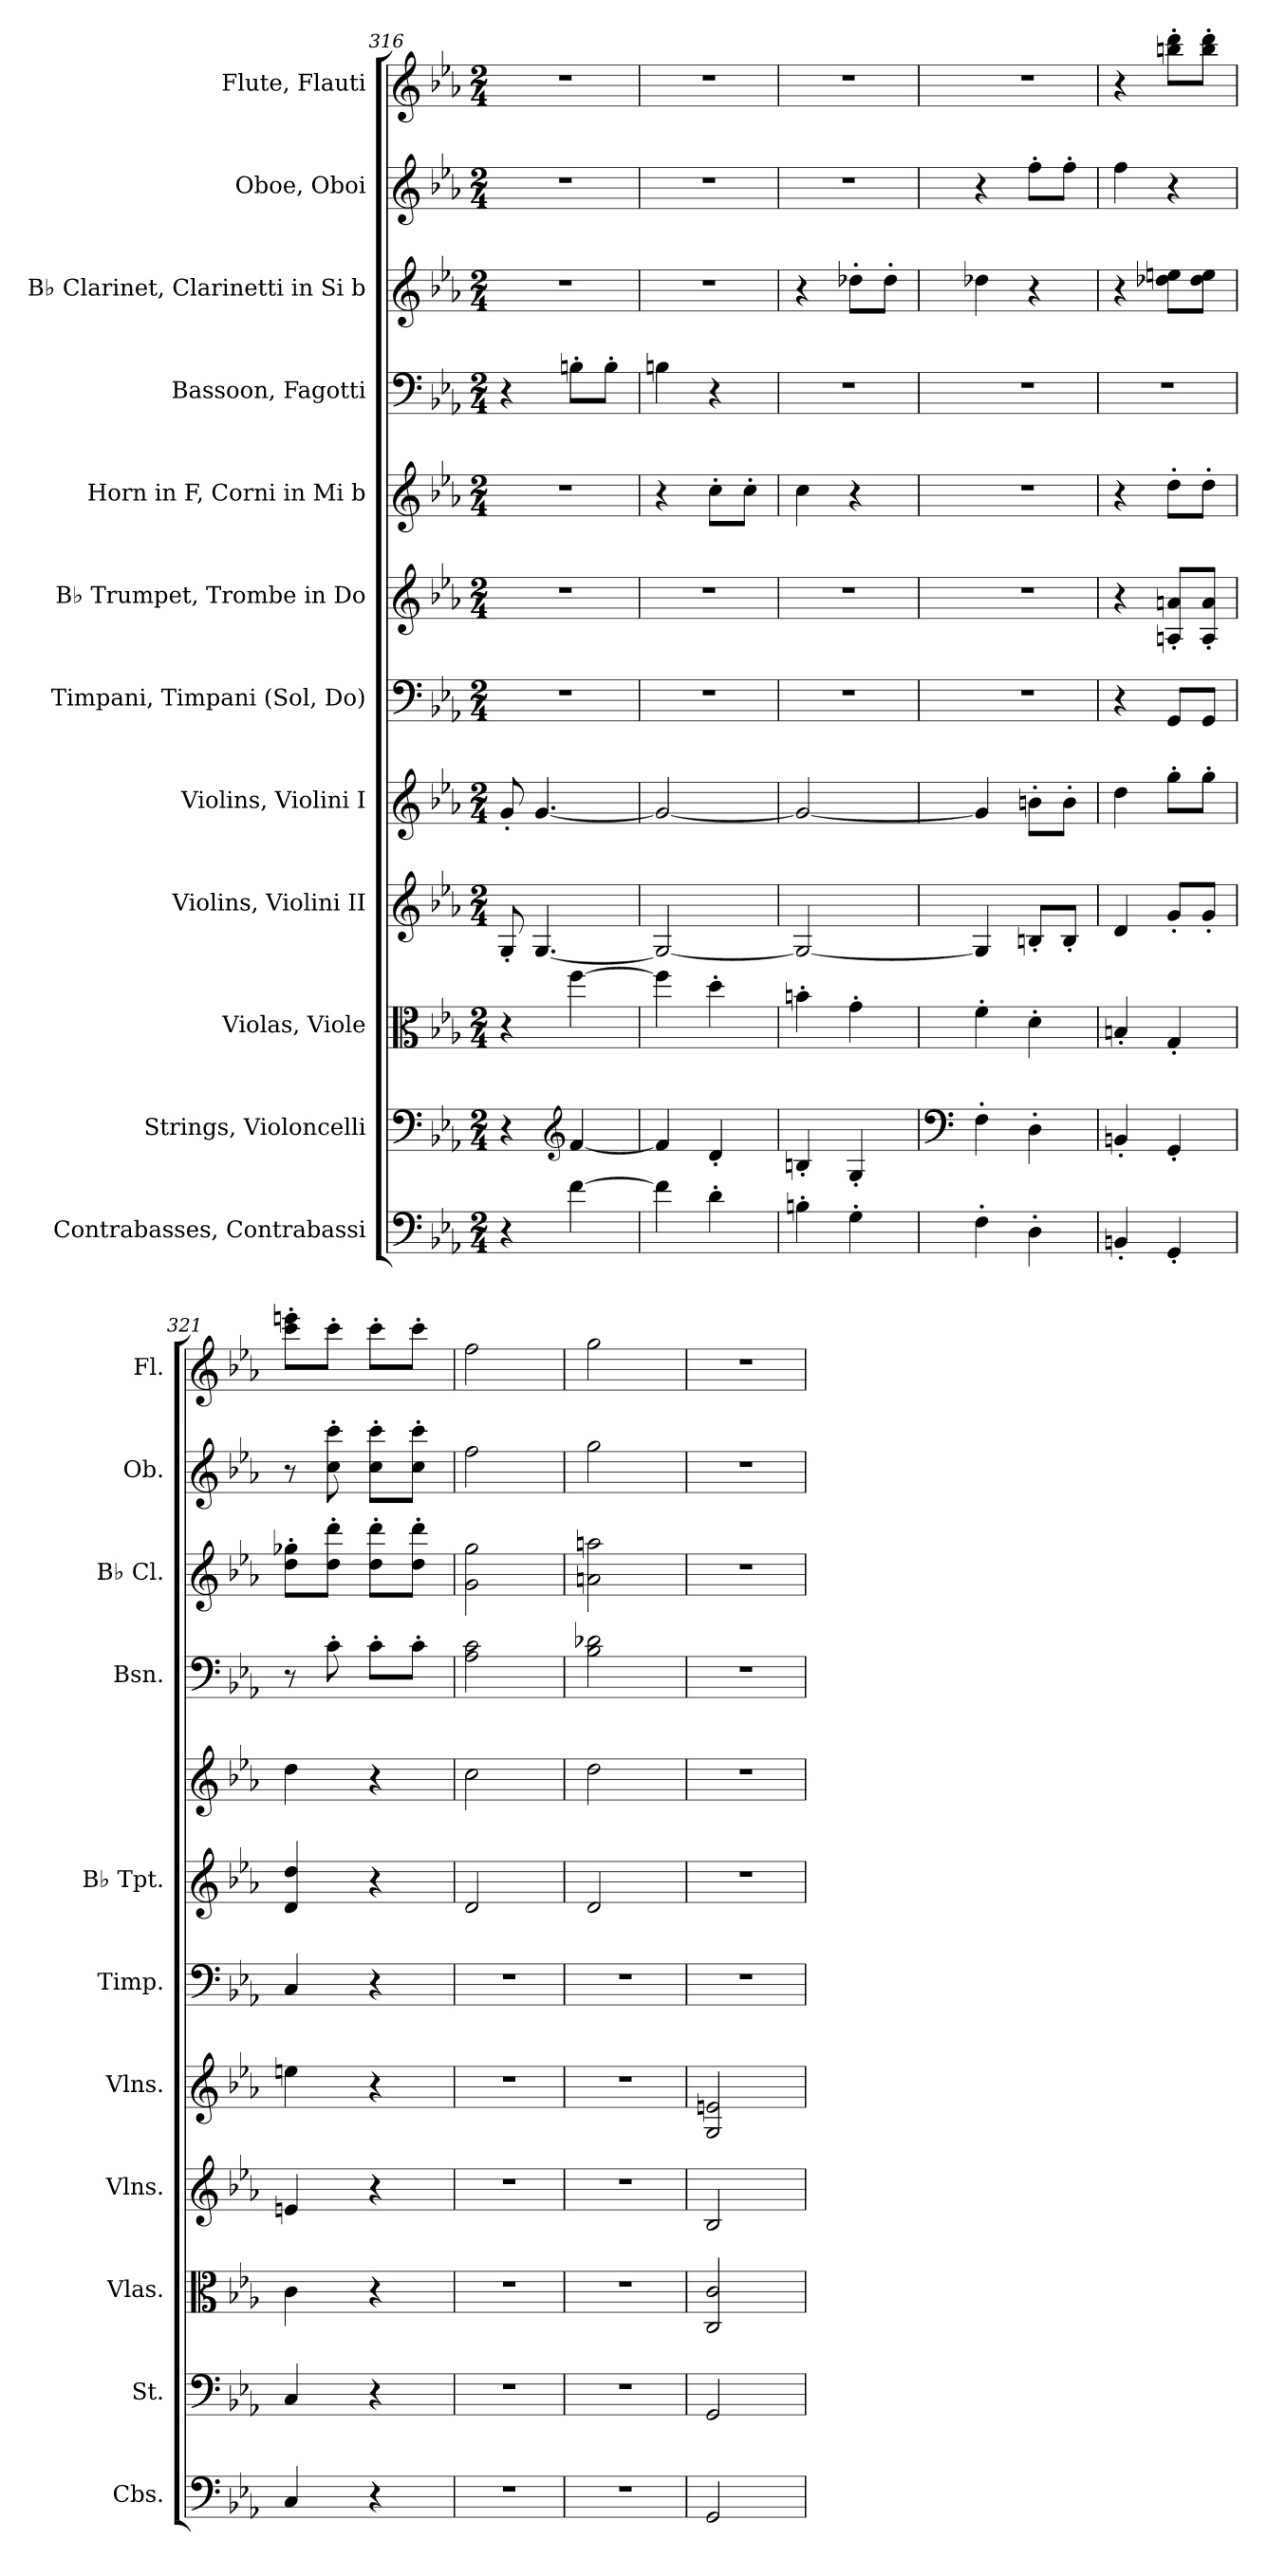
**kern	**kern	**kern	**kern	**kern	**kern	**kern	**kern	**kern	**kern	**kern	**kern
*part12	*part11	*part10	*part9	*part8	*part7	*part6	*part5	*part4	*part3	*part2	*part1
*staff12	*staff11	*staff10	*staff9	*staff8	*staff7	*staff6	*staff5	*staff4	*staff3	*staff2	*staff1
*I"Contrabasses, Contrabassi	*I"Strings, Violoncelli	*I"Violas, Viole	*I"Violins, Violini II	*I"Violins, Violini I	*I"Timpani, Timpani (Sol, Do)	*I"B♭ Trumpet, Trombe in Do	*I"Horn in F, Corni in Mi b	*I"Bassoon, Fagotti	*I"B♭ Clarinet, Clarinetti in Si b	*I"Oboe, Oboi	*I"Flute, Flauti
*I'Cbs.	*I'St.	*I'Vlas.	*I'Vlns.	*I'Vlns.	*I'Timp.	*I'B♭ Tpt.	*	*I'Bsn.	*I'B♭ Cl.	*I'Ob.	*I'Fl.
*clefF4	*clefF4	*clefC3	*clefG2	*clefG2	*clefF4	*clefG2	*clefG2	*clefF4	*clefG2	*clefG2	*clefG2
*ITrd7c12	*	*	*	*	*	*ITrd1c2	*ITrd4c7	*	*ITrd1c2	*	*
*k[b-e-a-]	*k[b-e-a-]	*k[b-e-a-]	*k[b-e-a-]	*k[b-e-a-]	*k[b-e-a-]	*k[b-e-a-d-g-]	*k[b-e-a-d-]	*k[b-e-a-]	*k[b-e-a-d-g-]	*k[b-e-a-]	*k[b-e-a-]
*M2/4	*M2/4	*M2/4	*M2/4	*M2/4	*M2/4	*M2/4	*M2/4	*M2/4	*M2/4	*M2/4	*M2/4
*MM172	*MM172	*MM172	*MM172	*MM172	*MM172	*MM172	*MM172	*MM172	*MM172	*MM172	*MM172
=316	=316	=316	=316	=316	=316	=316	=316	=316	=316	=316	=316
4r	4r	4r	8G'/	8g'/	2r	2r	2r	4r	2r	2r	2r
.	.	.	[4.G/	[4.g/	.	.	.	.	.	.	.
*	*clefG2	*	*	*	*	*	*	*	*	*	*
[4F\	[4f/	[4ff\	.	.	.	.	.	8Bn'\L	.	.	.
.	.	.	.	.	.	.	.	8B'\J	.	.	.
=317	=317	=317	=317	=317	=317	=317	=317	=317	=317	=317	=317
4F\]	4f/]	4ff\]	2G/_	2g/_	2r	2r	4r	4Bn\	2r	2r	2r
4D'\	4d'/	4dd'\	.	.	.	.	8f'\L	4r	.	.	.
.	.	.	.	.	.	.	8f'\J	.	.	.	.
=318	=318	=318	=318	=318	=318	=318	=318	=318	=318	=318	=318
4BBn'\	4Bn'/	4bn'\	2G/_	2g/_	2r	2r	4f\	2r	4r	2r	2r
4GG'\	4G'/	4g'\	.	.	.	.	4r	.	8cc-X'\L	.	.
.	.	.	.	.	.	.	.	.	8cc-'\J	.	.
!!LO:PB:g=z
=319	=319	=319	=319	=319	=319	=319	=319	=319	=319	=319	=319
*	*clefF4	*	*	*	*	*	*	*	*	*	*
4FF'\	4F'\	4f'\	4G/]	4g/]	2r	2r	2r	2r	4cc-X\	4r	2r
4DD'\	4D'\	4d'\	8Bn'/L	8bn'\L	.	.	.	.	4r	8ff'\L	.
.	.	.	8B'/J	8b'\J	.	.	.	.	.	8ff'\J	.
=320	=320	=320	=320	=320	=320	=320	=320	=320	=320	=320	=320
4BBBn'/	4BBn'/	4Bn'/	4d/	4dd\	4r	4r	4r	2r	4r	4ff\	4r
4GGG'/	4GG'/	4G'/	8g'/L	8gg'\L	8GG/L	8Gn/' 8gn/'L	8g'\L	.	8cc-X\ 8ddn\L	4r	8bbn\' 8ddd\'L
.	.	.	8g'/J	8gg'\J	8GG/J	8G/' 8g/'J	8g'\J	.	8cc-\ 8dd\J	.	8bb\' 8ddd\'J
=321	=321	=321	=321	=321	=321	=321	=321	=321	=321	=321	=321
4CC/	4C/	4c\	4en/	4een\	4C/	4c/ 4cc/	4g\	8r	8cc\' 8ff-X\'L	8r	8ccc\' 8eeen\'L
.	.	.	.	.	.	.	.	8c'\	8cc\' 8ccc\'J	8cc\' 8ccc\'	8ccc'\J
4r	4r	4r	4r	4r	4r	4r	4r	8c'\L	8cc\' 8ccc\'L	8cc\' 8ccc\'L	8ccc'\L
.	.	.	.	.	.	.	.	8c'\J	8cc\' 8ccc\'J	8cc\' 8ccc\'J	8ccc'\J
=322	=322	=322	=322	=322	=322	=322	=322	=322	=322	=322	=322
*	*	*	*	*	*	*	*	*	*	*	*MM163
2r	2r	2r	2r	2r	2r	2c/	2f\	2A-\ 2c\	2f\ 2ff\	2ff\	2ff\
=323	=323	=323	=323	=323	=323	=323	=323	=323	=323	=323	=323
2r	2r	2r	2r	2r	2r	2c/	2g\	2B-\ 2d-X\	2gn\ 2ggn\	2gg\	2gg\
=324	=324	=324	=324	=324	=324	=324	=324	=324	=324	=324	=324
*	*	*	*	*	*	*	*	*	*	*	*MM160
2GGG/	2GG/	2C/ 2c/	2B-/	2G/ 2en/	2r	2r	2r	2r	2r	2r	2r
=	=	=	=	=	=	=	=	=	=	=	=
*-	*-	*-	*-	*-	*-	*-	*-	*-	*-	*-	*-
